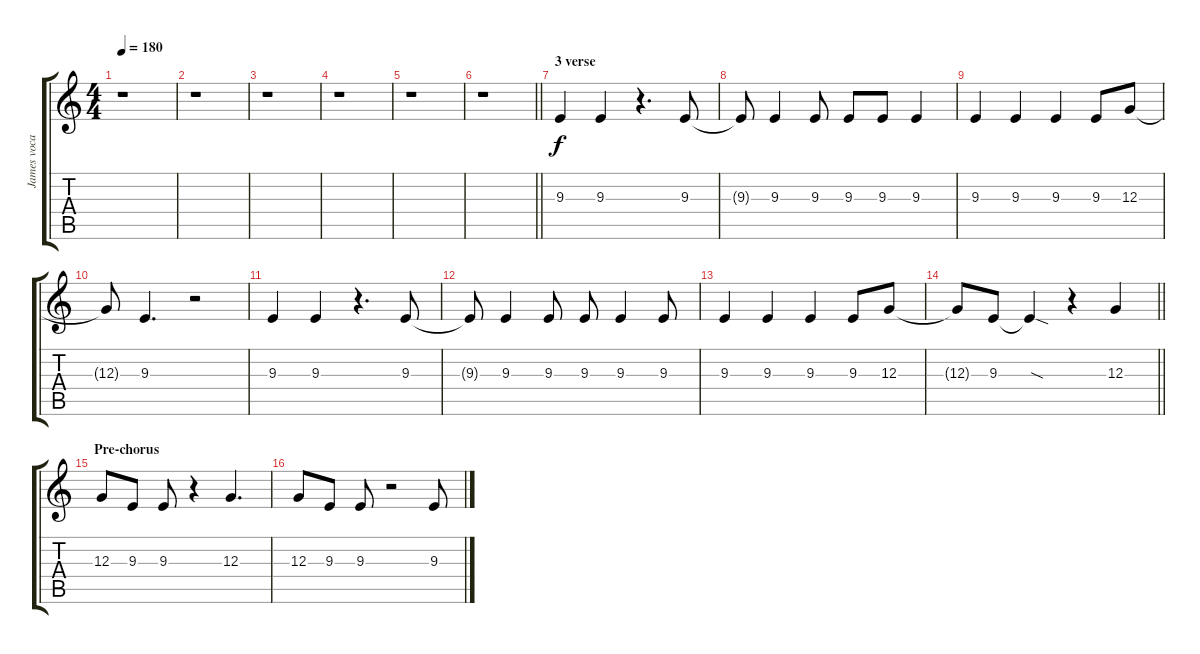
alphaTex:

\track ("James vocal" "James voca") {instrument oboe}
\staff {score tabs}
\tuning (E4 B3 G3 D3 A2 E2) {hide}
\ts (4 4)
\tempo 180
\clef g2
\ks c
r.1{dy f} |
r.1 |
r.1 |
r.1 |
r.1 |
\barLineRight lightlight
r.1 |
\section ("" "3 verse")
9.3.4 9.3.4 r.4{d} 9.3.8 |
9.3{t}.8 9.3.4 9.3.8 9.3.8 9.3.8 9.3.4 |
9.3.4 9.3.4 9.3.4 9.3.8 12.3.8 |
12.3{t}.8 9.3.4{d} r.2 |
9.3.4 9.3.4 r.4{d} 9.3.8 |
9.3{t}.8 9.3.4 9.3.8 9.3.8 9.3.4 9.3.8 |
9.3.4 9.3.4 9.3.4 9.3.8 12.3.8 |
\barLineRight lightlight
12.3{t}.8 9.3.8 9.3{sod t}.4 r.4 12.3.4 |
\section ("" "Pre-chorus")
12.3.8 9.3.8 9.3.8 r.4 12.3.4{d} |
12.3.8 9.3.8 9.3.8 r.2 9.3.8
